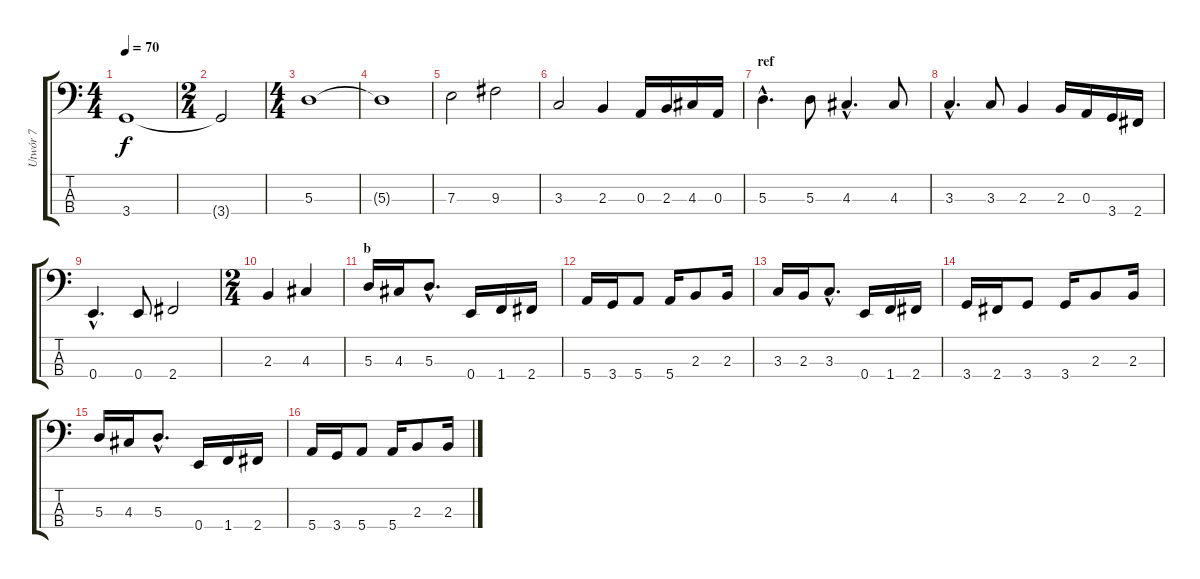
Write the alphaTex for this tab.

\track ("Utwór 7" "Utwór 7") {instrument electricbasspick}
\staff {score tabs}
\tuning (G2 D2 A1 E1) {hide}
\ts (4 4)
\tempo 70
\clef f4
\ks c
3.4.1{dy f} |
\ts (2 4)
3.4{t}.2 |
\ts (4 4)
5.3.1{volume 16 instrument stringensemble1} |
5.3{t}.1 |
7.3.2 9.3.2 |
3.3.2{volume 16 instrument electricbasspick} 2.3.4 0.3.16 2.3.16 4.3.16 0.3.16 |
\section ("" "ref")
5.3{hac}.4{d} 5.3.8 4.3{hac}.4{d} 4.3.8 |
3.3{hac}.4{d} 3.3.8 2.3.4 2.3.16 0.3.16 3.4.16 2.4.16 |
0.4{hac}.4{d} 0.4.8 2.4.2 |
\ts (2 4)
2.3.4 4.3.4 |
\section ("" "b")
5.3.16 4.3.16 5.3{hac}.8{d} 0.4.16 1.4.16 2.4.16 |
5.4.16 3.4.16 5.4.8 5.4.16 2.3.8 2.3.16 |
3.3.16 2.3.16 3.3{hac}.8{d} 0.4.16 1.4.16 2.4.16 |
3.4.16 2.4.16 3.4.8 3.4.16 2.3.8 2.3.16 |
5.3.16 4.3.16 5.3{hac}.8{d} 0.4.16 1.4.16 2.4.16 |
5.4.16 3.4.16 5.4.8 5.4.16 2.3.8 2.3.16
